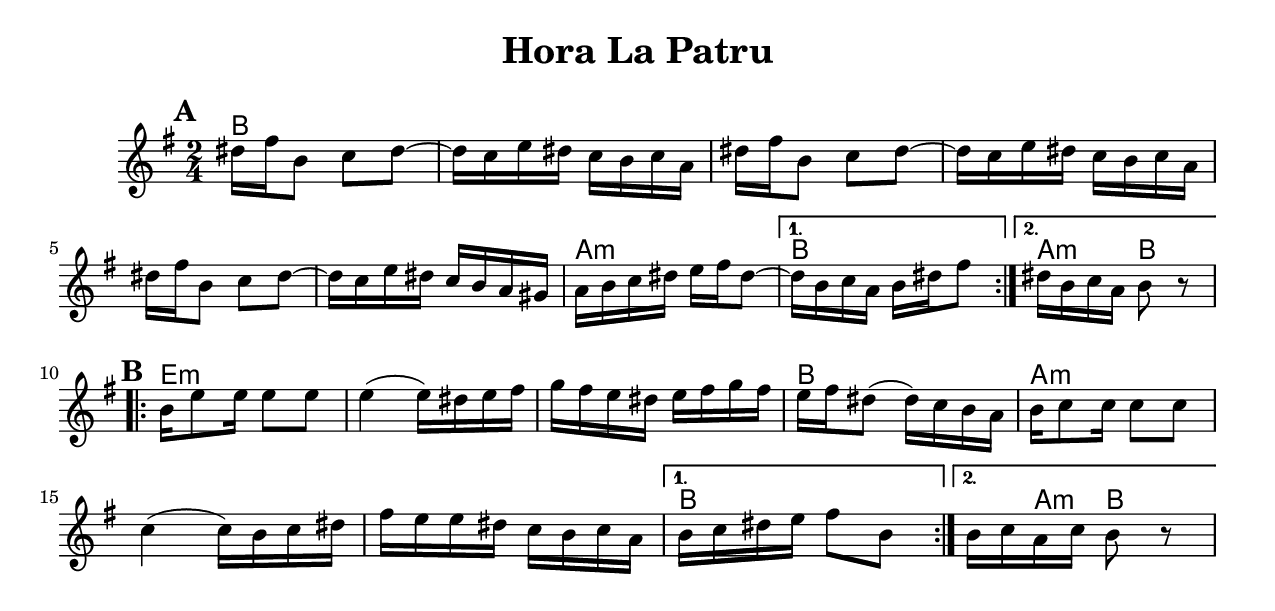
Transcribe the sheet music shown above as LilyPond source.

\version "2.18.0"
\include "english.ly"
\paper{
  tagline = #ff
  print-all-headers = ##t
  #(set-paper-size "letter")
}
date = #(strftime "%d-%m-%Y" (localtime (current-time)))

%\markup{ \italic{ \date }  }

%\markup{ Got something to say? }

global = {
  \clef treble
  \key e \minor
  \time 2/4
  \set Score.markFormatter = #format-mark-box-alphabet
}

%#################################### Melody ########################
%melody =  \transpose c d \relative c' {  %transpose for clarinet
melody = \relative c'' {
  \global
  %\partial 16*3 a16 d f   %lead in notes

  \repeat volta 2{
   \mark \default
   ds16 fs b,8 c ds~
   ds16 c e ds c b c a
   ds16 fs b,8 c ds~
   ds16 c e ds c b c a

   ds16 fs b,8 c ds~
   ds16 c e ds c b a gs
   a16b c ds e fs ds8~
  }
  \alternative {
    {ds16 b c a b ds fs8 }
    {ds16 b c a b8 r}
  }
  \break
  \repeat volta 2{
   \mark \default
   b16 e8 e16 e8 e
   e4(e16) ds e fs
   g16 fs e ds e fs g fs
   e16 fs ds8(ds16)c b a|

   b16 c8 c16 c8 c
   c4(c16) b c ds|
   fs16 e e ds c b c a
  }
   \alternative {
     { b16 c ds e fs8 b,}
     { b16 c a c b8 r}
   }

}
%################################# Lyrics #####################
%\addlyrics{ \set stanza = #"1. " }
%################################# Chords #######################
harmonies = \chordmode {
  b2*6
  a2:m
  b2
  a4:m b4
  %b
  e2*3:m
  b2
  a2*3:m
  b2
  b8 a8:m
  b4
}

\score {
  <<
    \new ChordNames {
      \set chordChanges = ##t
      \harmonies
    }
    \new Staff   \melody
  >>
  \header{
    title= "Hora La Patru"
    subtitle=""
    %composer= "Wallachia"
    instrument =""
    arranger= ""
  }
  \layout{indent = 1.0\cm}
  \midi {
    \tempo 4 = 120

    % \midi { }
  }
}
%{
% more verses:
\markup{}
\markup {
  \fill-line {
    \hspace #0.1 % distance from left margin
    \column {
      \line { "1."
	\column {
	  ""
	}
      }
      \hspace #0.2 % vertical distance between verses
      \line { "2."
	\column {
	 ""
	}
      }
    }
    \hspace #0.1  % horiz. distance between columns
    \column {
      \line { "3."
	\column {
	  ""
	}
      }
      \hspace #0.2 % distance between verses
      \line { "4."
	\column {
	 ""
	}
      }
    }
    \hspace #0.1 % distance to right margin
  }
}

%}
